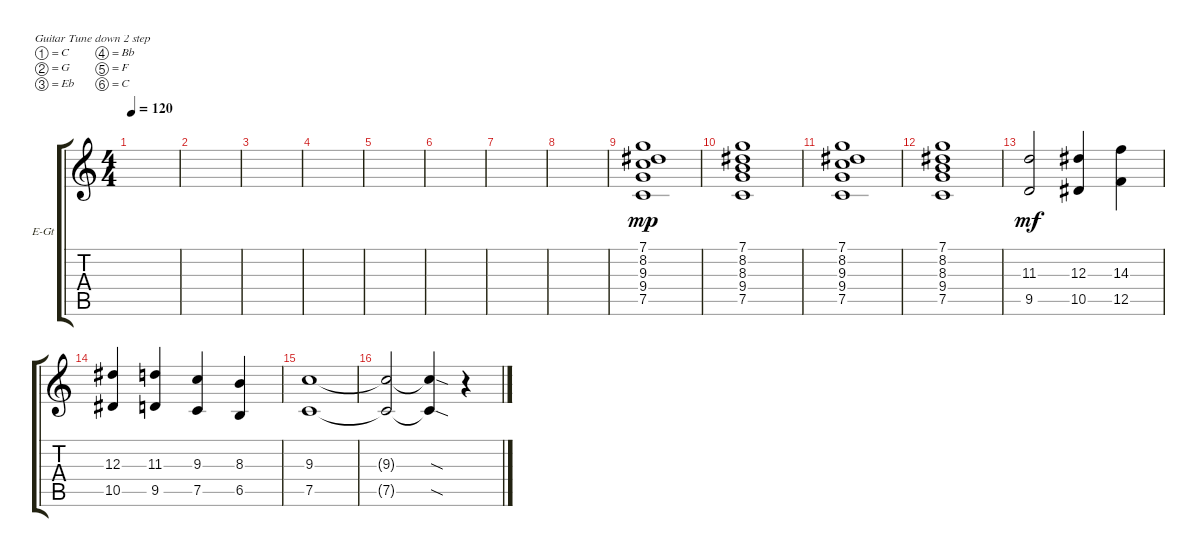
\bracketExtendMode groupsimilarinstruments
\firstSystemTrackNameOrientation horizontal
\otherSystemsTrackNameOrientation horizontal
\track ("Electric Guitar 1" "E-Gt") {instrument distortionguitar}
\staff {score tabs}
\tuning (C4 G3 Eb3 Bb2 F2 C2)
\ts (4 4)
\tempo 120
\clef g2
\ks c
|
|
|
|
|
|
|
|
(7.5 9.4 9.3 8.2 7.1).1{dy mp} |
(7.5 9.4 8.3 8.2 7.1).1 |
(7.5 9.4 9.3 8.2 7.1).1 |
(7.5 9.4 8.3 8.2 7.1).1 |
(9.5 11.3).2{dy mf} (10.5 12.3).4 (12.5 14.3).4 |
(10.5 12.3).4 (9.5 11.3).4 (7.5 9.3).4 (6.5 8.3).4 |
(7.5 9.3).1 |
(9.3{t} 7.5{t}).2 (7.5{sod t} 9.3{sod t}).4 r.4
